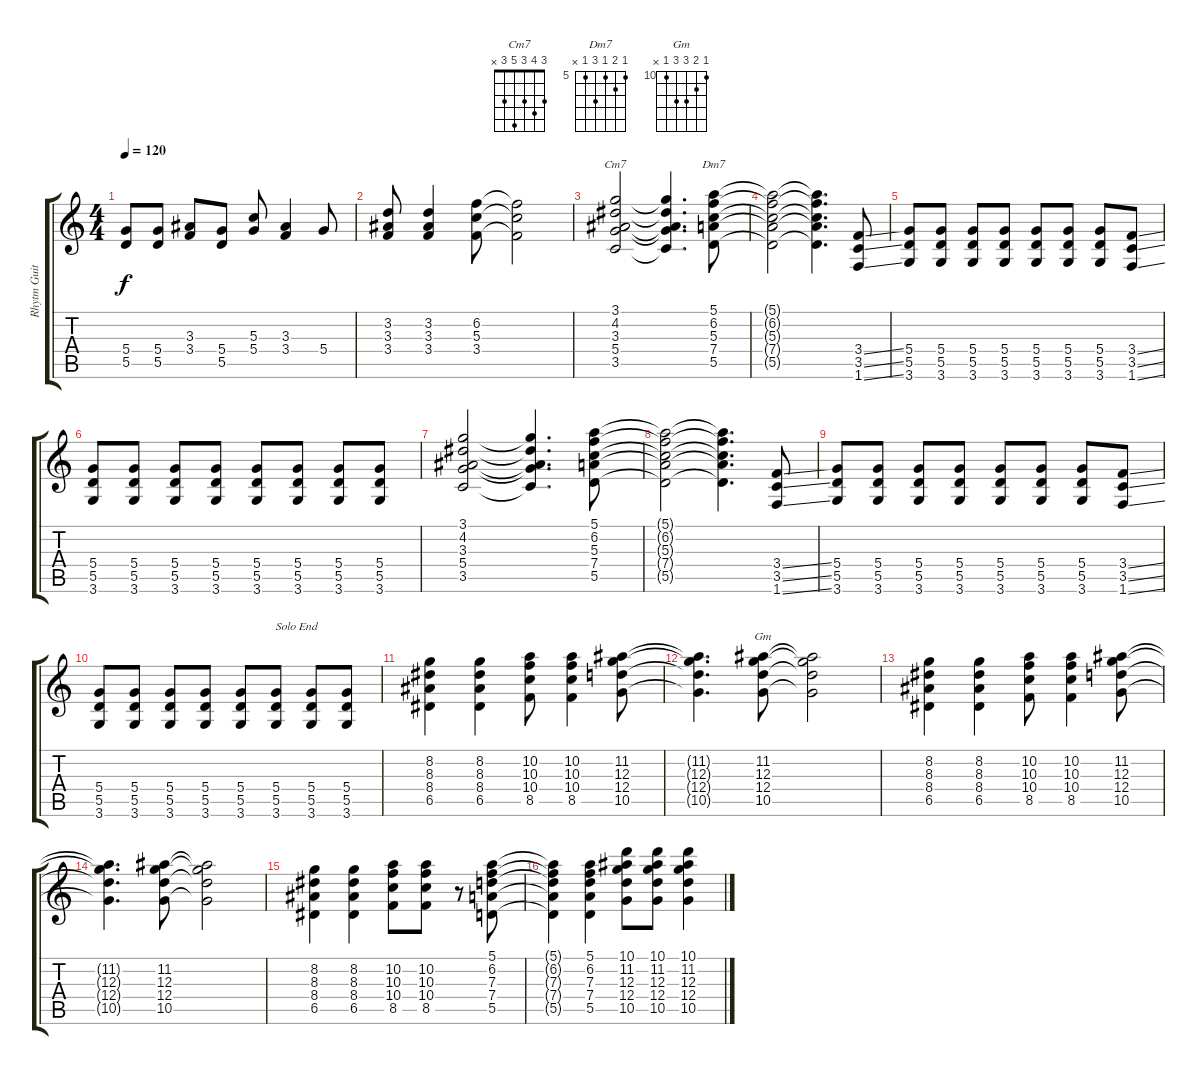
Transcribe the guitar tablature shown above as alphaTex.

\track ("Rhytm Guitar 2" "Rhytm Guit") {instrument overdrivenguitar}
\staff {score tabs}
\tuning (E4 B3 G3 D3 A2 E2) {hide}
\chord ("Cm7" 3 4 3 5 3 x)
\chord ("Dm7" 5 6 5 7 5 x) {firstfret 5}
\chord ("Gm" 10 11 12 12 10 x) {firstfret 10}
\ts (4 4)
\tempo 120
\clef g2
\ks c
(5.4 5.5).8{dy f} (5.4 5.5).8 (3.3 3.4).8 (5.4 5.5).8 (5.3 5.4).8 (3.3 3.4).4 5.4.8 |
(3.2 3.3 3.4).8 (3.2 3.3 3.4).4 (6.2 5.3 3.4).8 (6.2{t} 5.3{t} 3.4{t}).2 |
(3.1 4.2 3.3 5.4 3.5).2{ch "Cm7"} (3.1{t} 4.2{t} 3.3{t} 5.4{t} 3.5{t}).4{d} (5.1 6.2 5.3 7.4 5.5).8{ch "Dm7"} |
(5.1{t} 6.2{t} 5.3{t} 7.4{t} 5.5{t}).2 (5.1{t} 6.2{t} 5.3{t} 7.4{t} 5.5{t}).4{d} (3.4{ss} 3.5{ss} 1.6{ss}).8 |
(5.4 5.5 3.6).8 (5.4 5.5 3.6).8 (5.4 5.5 3.6).8 (5.4 5.5 3.6).8 (5.4 5.5 3.6).8 (5.4 5.5 3.6).8 (5.4 5.5 3.6).8 (3.4{ss} 3.5{ss} 1.6{ss}).8 |
(5.4 5.5 3.6).8 (5.4 5.5 3.6).8 (5.4 5.5 3.6).8 (5.4 5.5 3.6).8 (5.4 5.5 3.6).8 (5.4 5.5 3.6).8 (5.4 5.5 3.6).8 (5.4 5.5 3.6).8 |
(3.1 4.2 3.3 5.4 3.5).2 (3.1{t} 4.2{t} 3.3{t} 5.4{t} 3.5{t}).4{d} (5.1 6.2 5.3 7.4 5.5).8 |
(5.1{t} 6.2{t} 5.3{t} 7.4{t} 5.5{t}).2 (5.1{t} 6.2{t} 5.3{t} 7.4{t} 5.5{t}).4{d} (3.4{ss} 3.5{ss} 1.6{ss}).8 |
(5.4 5.5 3.6).8 (5.4 5.5 3.6).8 (5.4 5.5 3.6).8 (5.4 5.5 3.6).8 (5.4 5.5 3.6).8 (5.4 5.5 3.6).8 (5.4 5.5 3.6).8 (3.4{ss} 3.5{ss} 1.6{ss}).8 |
(5.4 5.5 3.6).8 (5.4 5.5 3.6).8 (5.4 5.5 3.6).8 (5.4 5.5 3.6).8 (5.4 5.5 3.6).8 (5.4 5.5 3.6).8{txt "Solo End"} (5.4 5.5 3.6).8 (5.4 5.5 3.6).8 |
(8.2 8.3 8.4 6.5).4 (8.2 8.3 8.4 6.5).4 (10.2 10.3 10.4 8.5).8 (10.2 10.3 10.4 8.5).4 (11.2 12.3 12.4 10.5).8 |
(11.2{t} 12.3{t} 12.4{t} 10.5{t}).4{d} (11.2 12.3 12.4 10.5).8{ch "Gm"} (11.2{t} 12.3{t} 12.4{t} 10.5{t}).2 |
(8.2 8.3 8.4 6.5).4 (8.2 8.3 8.4 6.5).4 (10.2 10.3 10.4 8.5).8 (10.2 10.3 10.4 8.5).4 (11.2 12.3 12.4 10.5).8 |
(11.2{t} 12.3{t} 12.4{t} 10.5{t}).4{d} (11.2 12.3 12.4 10.5).8 (11.2{t} 12.3{t} 12.4{t} 10.5{t}).2 |
(8.2 8.3 8.4 6.5).4 (8.2 8.3 8.4 6.5).4 (10.2 10.3 10.4 8.5).8 (10.2 10.3 10.4 8.5).8 r.8 (5.1 6.2 7.3 7.4 5.5).8 |
(5.1{t} 6.2{t} 7.3{t} 7.4{t} 5.5{t}).4 (5.1 6.2 7.3 7.4 5.5).4 (10.1 11.2 12.3 12.4 10.5).8 (10.1 11.2 12.3 12.4 10.5).8 (10.1 11.2 12.3 12.4 10.5).4
